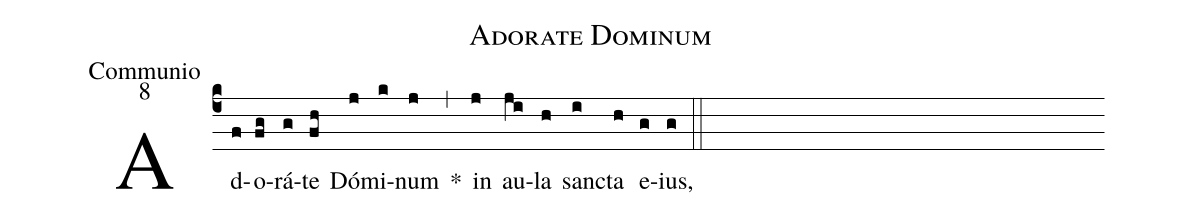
name:Adorate Dominum;
office-part:Communio;
mode:8;
%%
(c4) Ad(f)o(fg)rá(g)te(fh) Dó(j)mi(k)num(j) *(,) in(j) au(ji)la(h) sanc(i)ta(h) e(g)ius,(g) (::)
